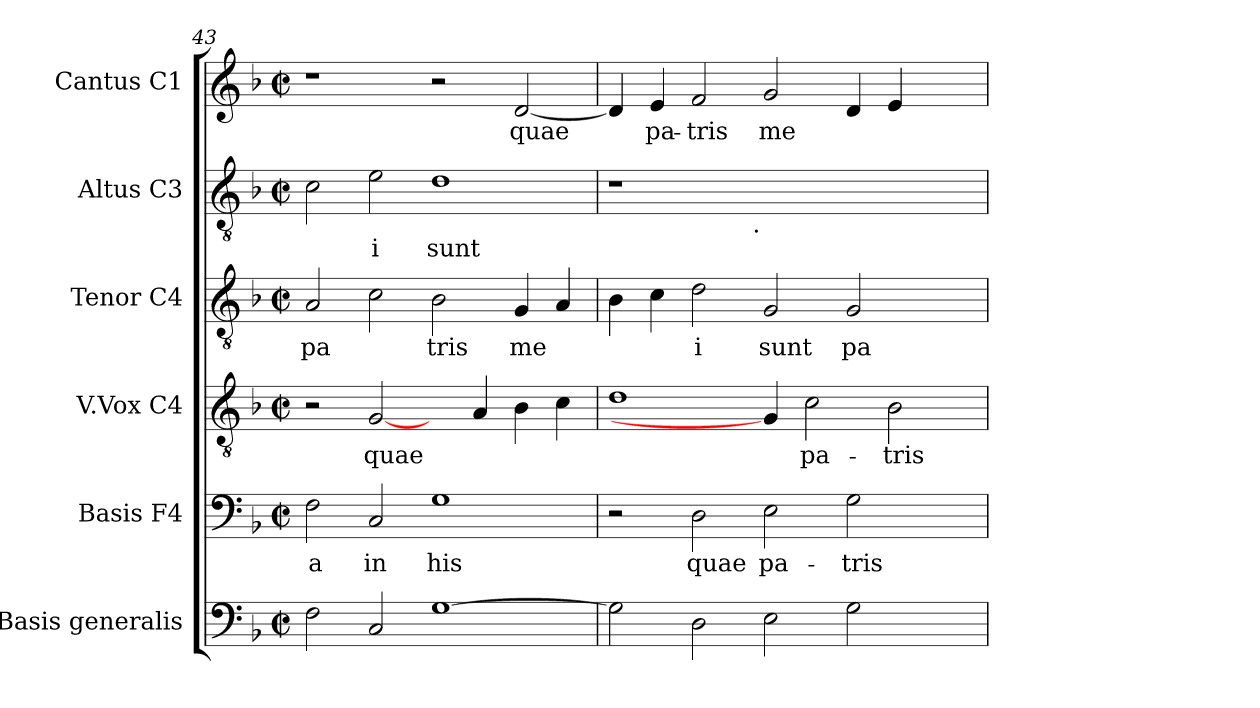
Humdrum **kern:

**kern	**kern	**text	**kern	**text	**kern	**text	**kern	**text	**kern	**text
*part6	*part5	*part5	*part4	*part4	*part3	*part3	*part2	*part2	*part1	*part1
*staff6	*staff5	*staff5	*staff4	*staff4	*staff3	*staff3	*staff2	*staff2	*staff1	*staff1
*I"Basis  generalis	*I"Basis  F4	*	*I"V.Vox  C4	*	*I"Tenor  C4	*	*I"Altus  C3	*	*I"Cantus  C1	*
*	*I'B	*	*	*	*I'T	*	*I'A	*	*I'C	*
!!LO:PB:g=z
*clefF4	*clefF4	*	*clefGv2	*	*clefGv2	*	*clefGv2	*	*clefG2	*
*k[b-]	*k[b-]	*	*k[b-]	*	*k[b-]	*	*k[b-]	*	*k[b-]	*
*F:	*F:	*	*F:	*	*F:	*	*F:	*	*F:	*
*M2/2	*M2/2	*	*M2/2	*	*M2/2	*	*M2/2	*	*M2/2	*
*met(c|)	*met(c|)	*	*met(c|)	*	*met(c|)	*	*met(c|)	*	*met(c|)	*
=43	=43	=43	=43	=43	=43	=43	=43	=43	=43	=43
!	!	!LO:LY:b:cj	!	!	!	!LO:LY:b:cj	!	!LO:LY:b:cj	!	!
2F\	2F\	-a	2r	.	2A/	pa-	2c\	--	1r	.
!	!	!LO:LY:b:cj	!	!LO:LY:b:cj	!	!LO:LY:b:cj	!	!LO:LY:b:cj	!	!
2C/	2C/	in	[2G/	quae	2c\	--	2e\	-i	.	.
!	!	!LO:LY:b:cj	!	!	!	!LO:LY:b:cj	!	!LO:LY:b:cj	!	!
[>1G	1G	his	4ryy	.	2B-\	-tris	1d	sunt	2r	.
!	!	!	!	!LO:LY:b:cj	!	!	!	!	!	!
.	.	.	4A/	.	.	.	.	.	.	.
!	!	!	!	!LO:LY:b:cj	!	!LO:LY:b:cj	!	!	!	!LO:LY:b:cj
.	.	.	4B-\	.	4G/	me-	.	.	[<2d/	quae
!	!	!	!	!LO:LY:b:cj	!	!LO:LY:b:cj	!	!	!	!
.	.	.	4c\	.	4A/	--	.	.	.	.
=44	=44	=44	=44	=44	=44	=44	=44	=44	=44	=44
!	!	!	!	!LO:LY:b:cj	!	!LO:LY:b:cj	!	!	!	!LO:LY:b:cj
*	*	*	*	*	*	*	*^	*	*	*
2G\]	2r	.	1d	.	4B-\	--	1r	2ryy	.	4d/]	.
!	!	!	!	!	!	!LO:LY:b:cj	!	!	!	!	!LO:LY:b:cj
.	.	.	.	.	4c\	--	.	.	.	4e/	pa-
!	!	!LO:LY:b:cj	!	!	!	!LO:LY:b:cj	!	!	!	!	!LO:LY:b:cj
2D\	2D\	quae	.	.	2d\	-i	.	4...ryy	.	2f/	-tris
!	!	!	!	!	!	!	!	!LO:TX:b:t=.	!	!	!
.	.	.	.	.	.	.	.	1ryy	.	.	.
!	!	!LO:LY:b:cj	!	!	!	!LO:LY:b:cj	!	!	!	!	!LO:LY:b:cj
2E\	2E\	pa-	4G/]	.	2G/	sunt	1ryy	.	.	2g/	me-
!	!	!	!	!LO:LY:b:cj	!	!	!	!	!	!	!
.	.	.	2c\	pa-	.	.	.	.	.	.	.
!	!	!LO:LY:b:cj	!	!	!	!LO:LY:b:cj	!	!	!	!	!LO:LY:b:cj
2G\	2G\	-tris	.	.	2G/	pa-	.	.	.	4d/	--
!	!	!	!	!LO:LY:b:cj	!	!	!	!	!	!	!LO:LY:b:cj
.	.	.	2B-\	-tris	.	.	.	.	.	4e/	--
.	.	.	.	.	.	.	.	4ryy	.	.	.
4ryy	4ryy	.	.	.	4ryy	.	4ryy	.	.	4ryy	.
.	.	.	.	.	.	.	.	32ryy	.	.	.
*	*	*	*	*	*	*	*v	*v	*	*	*
=	=	=	=	=	=	=	=	=	=	=
*-	*-	*-	*-	*-	*-	*-	*-	*-	*-	*-
